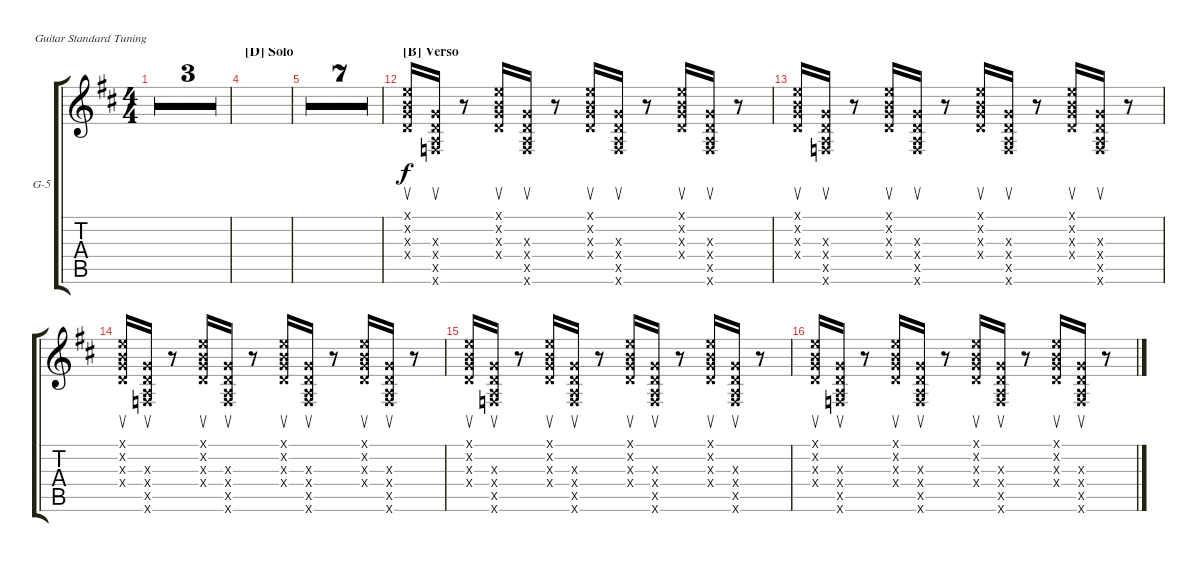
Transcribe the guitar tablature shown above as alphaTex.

\defaultSystemsLayout 4
\bracketExtendMode groupsimilarinstruments
\firstSystemTrackNameOrientation horizontal
\otherSystemsTrackNameOrientation horizontal
\track ("Guitar 5- Ryth" "G-5") {multiBarRest instrument electricguitarclean}
\staff {score tabs}
\tuning (E4 B3 G3 D3 A2 E2)
\ts (4 4)
\tempo 72
\clef g2
\ks d
|
|
|
\section ("D" "Solo")
|
|
|
|
|
|
|
|
\section ("B" "Verso")
(0.1{x} 0.2{x} 0.3{x} 0.4{x}).16{su} (0.4{x} 1.6{x} 0.5{x} 0.3{x}).16{su} r.8 (0.1{x} 0.2{x} 0.3{x} 0.4{x}).16{su} (0.4{x} 1.6{x} 0.5{x} 0.3{x}).16{su} r.8 (0.1{x} 0.2{x} 0.3{x} 0.4{x}).16{su} (0.4{x} 1.6{x} 0.5{x} 0.3{x}).16{su} r.8 (0.1{x} 0.2{x} 0.3{x} 0.4{x}).16{su} (0.4{x} 1.6{x} 0.5{x} 0.3{x}).16{su} r.8 |
(0.1{x} 0.2{x} 0.3{x} 0.4{x}).16{su} (0.4{x} 1.6{x} 0.5{x} 0.3{x}).16{su} r.8 (0.1{x} 0.2{x} 0.3{x} 0.4{x}).16{su} (0.4{x} 1.6{x} 0.5{x} 0.3{x}).16{su} r.8 (0.1{x} 0.2{x} 0.3{x} 0.4{x}).16{su} (0.4{x} 1.6{x} 0.5{x} 0.3{x}).16{su} r.8 (0.1{x} 0.2{x} 0.3{x} 0.4{x}).16{su} (0.4{x} 1.6{x} 0.5{x} 0.3{x}).16{su} r.8 |
(0.1{x} 0.2{x} 0.3{x} 0.4{x}).16{su} (0.4{x} 1.6{x} 0.5{x} 0.3{x}).16{su} r.8 (0.1{x} 0.2{x} 0.3{x} 0.4{x}).16{su} (0.4{x} 1.6{x} 0.5{x} 0.3{x}).16{su} r.8 (0.1{x} 0.2{x} 0.3{x} 0.4{x}).16{su} (0.4{x} 1.6{x} 0.5{x} 0.3{x}).16{su} r.8 (0.1{x} 0.2{x} 0.3{x} 0.4{x}).16{su} (0.4{x} 1.6{x} 0.5{x} 0.3{x}).16{su} r.8 |
(0.1{x} 0.2{x} 0.3{x} 0.4{x}).16{su} (0.4{x} 1.6{x} 0.5{x} 0.3{x}).16{su} r.8 (0.1{x} 0.2{x} 0.3{x} 0.4{x}).16{su} (0.4{x} 1.6{x} 0.5{x} 0.3{x}).16{su} r.8 (0.1{x} 0.2{x} 0.3{x} 0.4{x}).16{su} (0.4{x} 1.6{x} 0.5{x} 0.3{x}).16{su} r.8 (0.1{x} 0.2{x} 0.3{x} 0.4{x}).16{su} (0.4{x} 1.6{x} 0.5{x} 0.3{x}).16{su} r.8 |
(0.1{x} 0.2{x} 0.3{x} 0.4{x}).16{su} (0.4{x} 1.6{x} 0.5{x} 0.3{x}).16{su} r.8 (0.1{x} 0.2{x} 0.3{x} 0.4{x}).16{su} (0.4{x} 1.6{x} 0.5{x} 0.3{x}).16{su} r.8 (0.1{x} 0.2{x} 0.3{x} 0.4{x}).16{su} (0.4{x} 1.6{x} 0.5{x} 0.3{x}).16{su} r.8 (0.1{x} 0.2{x} 0.3{x} 0.4{x}).16{su} (0.4{x} 1.6{x} 0.5{x} 0.3{x}).16{su} r.8
